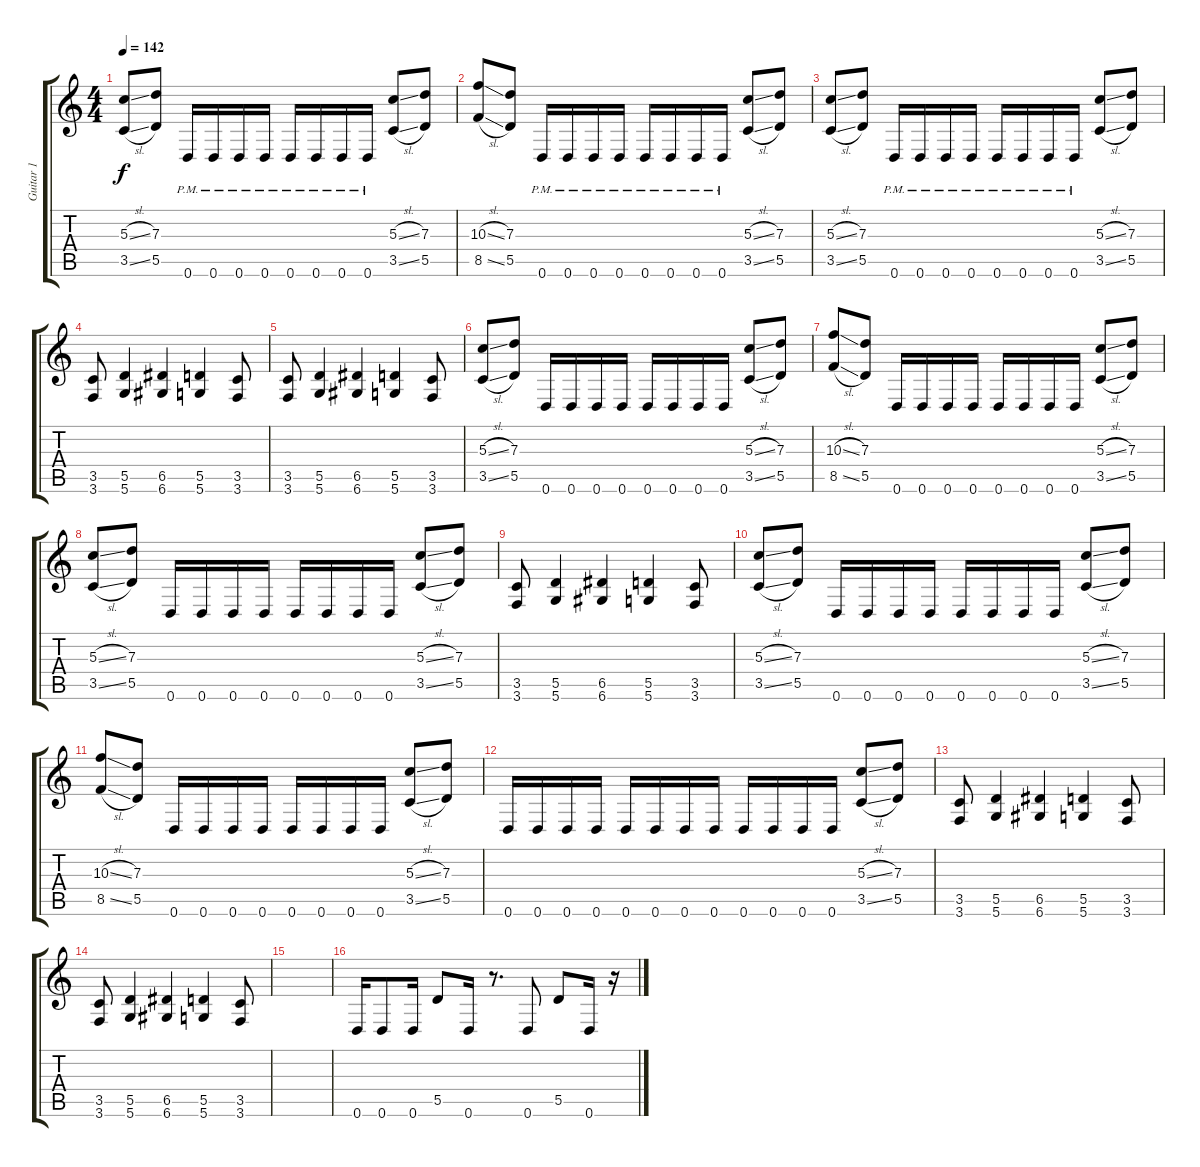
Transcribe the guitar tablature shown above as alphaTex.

\track ("Guitar 1" "Guitar 1") {instrument distortionguitar}
\staff {score tabs}
\tuning (E4 B3 G3 D3 A2 D2) {hide}
\ts (4 4)
\tempo 142
\clef g2
\ks c
(5.3{sl} 3.5{sl}).8{dy f} (7.3 5.5).8 0.6{pm}.16 0.6{pm}.16 0.6{pm}.16 0.6{pm}.16 0.6{pm}.16 0.6{pm}.16 0.6{pm}.16 0.6{pm}.16 (5.3{sl} 3.5{sl}).8 (7.3 5.5).8 |
(10.3{sl} 8.5{sl}).8 (7.3 5.5).8 0.6{pm}.16 0.6{pm}.16 0.6{pm}.16 0.6{pm}.16 0.6{pm}.16 0.6{pm}.16 0.6{pm}.16 0.6{pm}.16 (5.3{sl} 3.5{sl}).8 (7.3 5.5).8 |
(5.3{sl} 3.5{sl}).8 (7.3 5.5).8 0.6{pm}.16 0.6{pm}.16 0.6{pm}.16 0.6{pm}.16 0.6{pm}.16 0.6{pm}.16 0.6{pm}.16 0.6{pm}.16 (5.3{sl} 3.5{sl}).8 (7.3 5.5).8 |
(3.5 3.6).8 (5.5 5.6).4 (6.5 6.6).4 (5.5 5.6).4 (3.5 3.6).8 |
(3.5 3.6).8{balance 0} (5.5 5.6).4 (6.5 6.6).4 (5.5 5.6).4 (3.5 3.6).8 |
(5.3{sl} 3.5{sl}).8 (7.3 5.5).8 0.6.16 0.6.16 0.6.16 0.6.16 0.6.16 0.6.16 0.6.16 0.6.16 (5.3{sl} 3.5{sl}).8 (7.3 5.5).8 |
(10.3{sl} 8.5{sl}).8 (7.3 5.5).8 0.6.16 0.6.16 0.6.16 0.6.16 0.6.16 0.6.16 0.6.16 0.6.16 (5.3{sl} 3.5{sl}).8 (7.3 5.5).8 |
(5.3{sl} 3.5{sl}).8 (7.3 5.5).8 0.6.16 0.6.16 0.6.16 0.6.16 0.6.16 0.6.16 0.6.16 0.6.16 (5.3{sl} 3.5{sl}).8 (7.3 5.5).8 |
(3.5 3.6).8 (5.5 5.6).4 (6.5 6.6).4 (5.5 5.6).4 (3.5 3.6).8 |
(5.3{sl} 3.5{sl}).8 (7.3 5.5).8 0.6.16 0.6.16 0.6.16 0.6.16 0.6.16 0.6.16 0.6.16 0.6.16 (5.3{sl} 3.5{sl}).8 (7.3 5.5).8 |
(10.3{sl} 8.5{sl}).8 (7.3 5.5).8 0.6.16 0.6.16 0.6.16 0.6.16 0.6.16 0.6.16 0.6.16 0.6.16 (5.3{sl} 3.5{sl}).8 (7.3 5.5).8 |
0.6.16 0.6.16 0.6.16 0.6.16 0.6.16 0.6.16 0.6.16 0.6.16 0.6.16 0.6.16 0.6.16 0.6.16 (5.3{sl} 3.5{sl}).8 (7.3 5.5).8 |
(3.5 3.6).8 (5.5 5.6).4 (6.5 6.6).4 (5.5 5.6).4 (3.5 3.6).8 |
(3.5 3.6).8 (5.5 5.6).4 (6.5 6.6).4 (5.5 5.6).4 (3.5 3.6).8 |
|
0.6.16 0.6.8 0.6.16 5.5.8 0.6.16 r.8{d} 0.6.8 5.5.8 0.6.16 r.16
